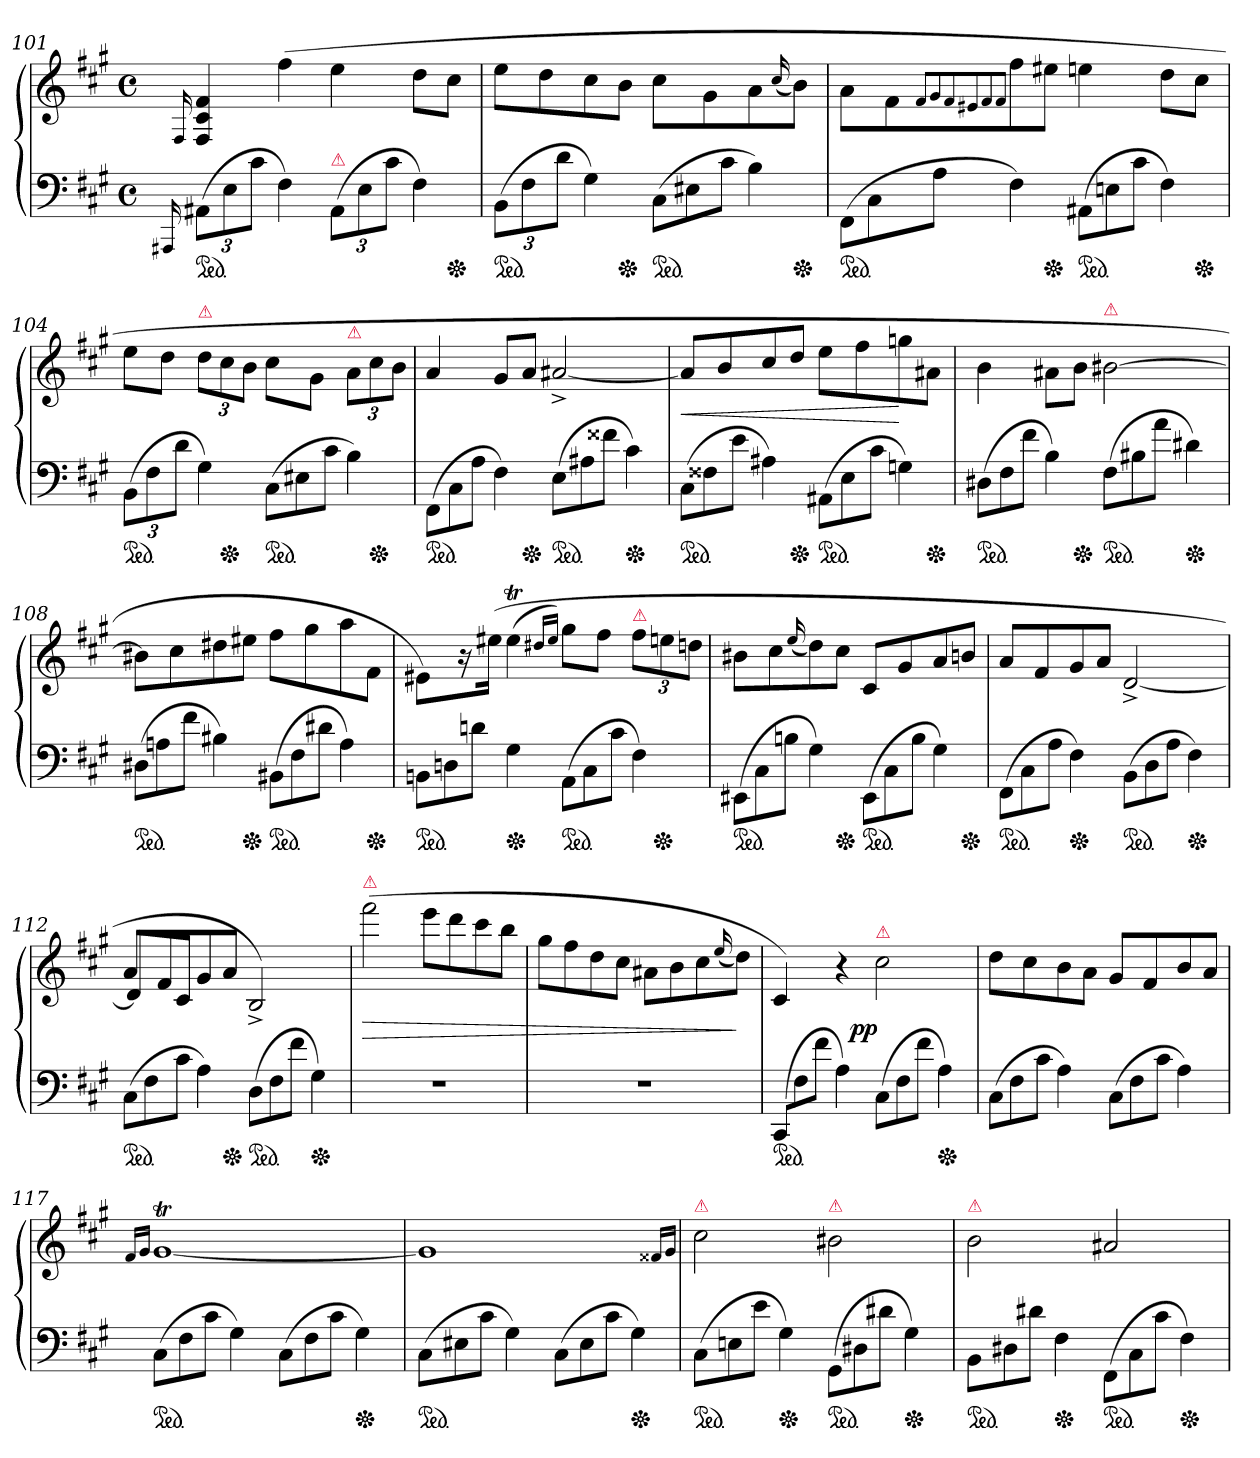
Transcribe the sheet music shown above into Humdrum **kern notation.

**kern	**kern	**dynam
*part1	*part1	*part1
*staff2	*staff1	*staff1/2
*clefF4	*clefG2	*
*k[f#c#g#]	*k[f#c#g#]	*
*M4/4	*M4/4	*
*met(c)	*met(c)	*
=101	=101	=101
16qqAAA#X/	16qqF#/	.
!LO:TX:a:color=crimson:t=⚠	!	!
*ped	*	*
(>12AA#X\L	4F#/ 4c#/ 4f#/	.
12E\	.	.
12c#\J	.	.
4F#)	(>4ff#	.
!LO:TX:a:color=crimson:t=⚠	!	!
(>12AA#L	4ee	.
12E	.	.
12c#J	.	.
4F#)	8ddL	.
*Xped	*	*
.	8cc#J	.
=102	=102	=102
!LO:TX:a:color=crimson:t=⚠	!	!
*ped	*	*
(>12BBL	8eeL	.
12F#	.	.
.	8dd	.
12dJ	.	.
4G#)	8cc#	.
*Xped	*	*
.	8bJ	.
*Xtuplet	*	*
*ped	*	*
(>12C#L	8cc#\L	.
12E#X	.	.
.	8g#	.
12c#J	.	.
4B)	8a	.
.	(<16qqcc#/	.
*Xped	*	*
.	8bJ)	.
=103	=103	=103
*ped	*	*
(>12FF#\L	8aL	.
12C#	.	.
.	8f#	.
12AJ	.	.
.	8qf#/L	.
.	8qg#/	.
.	8qf#/	.
.	8qe#X/	.
.	8qf#/	.
.	8qf#/J	.
4F#)	8ff#	.
*Xped	*	*
.	8ee#XJ	.
*ped	*	*
(>12AA#XL	4een	.
12En	.	.
12c#J	.	.
4F#)	8ddL	.
*Xped	*	*
.	8cc#J	.
=104	=104	=104
*tuplet	*	*
!LO:TX:a:color=crimson:t=⚠	!	!
*ped	*	*
(>12BBL	8eeL	.
12F#	.	.
.	8ddJ	.
12dJ	.	.
!	!LO:TX:a:color=crimson:t=⚠	!
4G#)	12ddL	.
*Xped	*	*
.	12cc#	.
.	12bJ	.
*Xtuplet	*	*
*ped	*	*
(>12C#L	8cc#\L	.
12E#X	.	.
.	8g#J	.
12c#J	.	.
!	!LO:TX:a:color=crimson:t=⚠	!
4B)	12aL	.
*Xped	*	*
.	12cc#	.
.	12bJ	.
=105	=105	=105
*ped	*	*
(>12FF#\L	4a	.
12C#	.	.
12AJ	.	.
4F#)	8g#L	.
*Xped	*	*
.	8aJ	.
*ped	*	*
(>12EL	[2a#X^>	.
12A#X	.	.
12f##XJ	.	.
*Xped	*	*
4c#)	.	.
=106	=106	=106
*ped	*	*
(>12C#L	8a#/L]	<
12F##X	.	.
.	8b/	.
12eJ	.	.
4A#X)	8cc#/	.
*Xped	*	*
.	8dd/J	.
*ped	*	*
(>12AA#XL	8ee\L	.
12E	.	.
.	8ff#\	.
12c#J	.	.
4Gn)	8ggn	[
*Xped	*	*
.	8a#XJ	.
=107	=107	=107
*ped	*	*
(>12D#XL	4b	.
12F#	.	.
12f#J	.	.
4B)	8a#X\L	.
*Xped	*	*
.	8bJ	.
!	!LO:TX:a:color=crimson:t=⚠	!
*ped	*	*
(>12F#L	[2b#X	.
12B#X	.	.
12aJ	.	.
*Xped	*	*
4d#X)	.	.
=108	=108	=108
*ped	*	*
(>12D#XL	8b#XL]	.
12An	.	.
.	8cc#	.
12f#J	.	.
4B#X)	8dd#X	.
*Xped	*	*
.	8ee#XJ	.
*ped	*	*
(>12BB#XL	8ff#L	.
12F#	.	.
.	8gg#	.
12d#XJ	.	.
4A)	8aa	.
*Xped	*	*
.	8f#J	.
=109	=109	=109
*ped	*	*
12BBnL	8e#X\L)	.
12Dn	.	.
.	16r	.
12dnJ	.	.
.	(>16ee#XJk	.
*Xped	*	*
4G#	(<4ee#t	.
.	16qdd#X/LL	.
.	16qee#/JJ)	.
*ped	*	*
(>12AAL	8gg#L	.
12C#	.	.
.	8ff#J	.
12c#J	.	.
!	!LO:TX:a:color=crimson:t=⚠	!
4F#)	12ff#L	.
*Xped	*	*
.	12een	.
.	12ddnJ	.
=110	=110	=110
*ped	*	*
(>12EE#X\L	8b#XL	.
12C#\	.	.
.	8cc#	.
12Bn\J	.	.
.	(<16qqee/	.
4G#)	8dd)	.
*Xped	*	*
.	8cc#J	.
*ped	*	*
(>12EE#\L	8c#L	.
12C#\	.	.
.	8g#	.
12B\J	.	.
4G#)	8a	.
*Xped	*	*
.	8bnJ	.
=111	=111	=111
*ped	*	*
(>12FF#\L	8aL	.
12C#	.	.
.	8f#	.
12AJ	.	.
*Xped	*	*
4F#)	8g#	.
.	8aJ	.
*ped	*	*
(>12BBL	[2d^>	.
12D	.	.
12AJ	.	.
*Xped	*	*
4F#)	.	.
=112	=112	=112
*	*^	*
*	*	*Xtuplet	*
*ped	*	*	*
(>12C#L	8aL	12d\L]	.
12F#	.	12ryy	.
.	8f#	.	.
12c#J	.	12c#/J	.
4A)	8g#	2.ryy	.
*Xped	*	*	*
.	8aJ	.	.
*ped	*	*	*
(>12DL	2B^>)	.	.
12F#	.	.	.
12f#J	.	.	.
*Xped	*	*	*
4G#)	.	.	.
*	*v	*v	*
=113	=113	=113
!	!LO:TX:a:color=crimson:t=⚠	!
1rF	(>2fff#	>
.	8eeeL	.
.	8ddd	.
.	8ccc#	.
.	8bbJ	.
=114	=114	=114
1rF	8gg#L	.
.	8ff#	.
.	8dd	.
.	8cc#J	.
.	8a#XL	.
.	8b	.
.	8cc#	.
.	(<16qqee/	.
.	8ddJ)	]
=115	=115	=115
*ped	*	*
(>12CC#/L	4c#)	.
12F#\	.	.
12f#\J	.	.
4A)	4r	.
!	!LO:TX:a:color=crimson:t=⚠	!
!	!	!LO:DY:rj
(>12C#L	2cc#	pp
12F#	.	.
12f#J	.	.
*Xped	*	*
4A)	.	.
=116	=116	=116
(>12C#L	8ddL	.
12F#	.	.
.	8cc#	.
12c#J	.	.
4A)	8b	.
.	8aJ	.
(>12C#L	8g#L	.
12F#	.	.
.	8f#	.
12c#J	.	.
4A)	8b	.
.	8aJ	.
=117	=117	=117
.	16qf#/LL	.
.	16qg#/JJ	.
*ped	*	*
(>12C#L	[1g#t	.
12F#	.	.
12c#J	.	.
4G#)	.	.
(>12C#L	.	.
12F#	.	.
12c#J	.	.
*Xped	*	*
4G#)	.	.
=118	=118	=118
*ped	*	*
(>12C#L	1g#]	.
12E#X	.	.
12c#J	.	.
4G#)	.	.
(>12C#L	.	.
12E#	.	.
12c#J	.	.
*Xped	*	*
4G#)	.	.
.	16qf##X/LL	.
.	16qg#/JJ	.
=119	=119	=119
!	!LO:TX:a:color=crimson:t=⚠	!
*ped	*	*
(>12C#L	2cc#TTT	.
12En	.	.
12eJ	.	.
*Xped	*	*
4G#)	.	.
!	!LO:TX:a:color=crimson:t=⚠	!
*ped	*	*
(>12GG#L	2b#X	.
12D#X	.	.
12d#XJ	.	.
*Xped	*	*
4G#)	.	.
=120	=120	=120
!	!LO:TX:a:color=crimson:t=⚠	!
*ped	*	*
12BBL	2b	.
12D#X	.	.
12d#XJ	.	.
*Xped	*	*
4F#	.	.
*ped	*	*
(>12FF#L	2a#X	.
12C#	.	.
12c#J	.	.
*Xped	*	*
4F#)	.	.
=	=	=
*-	*-	*-
